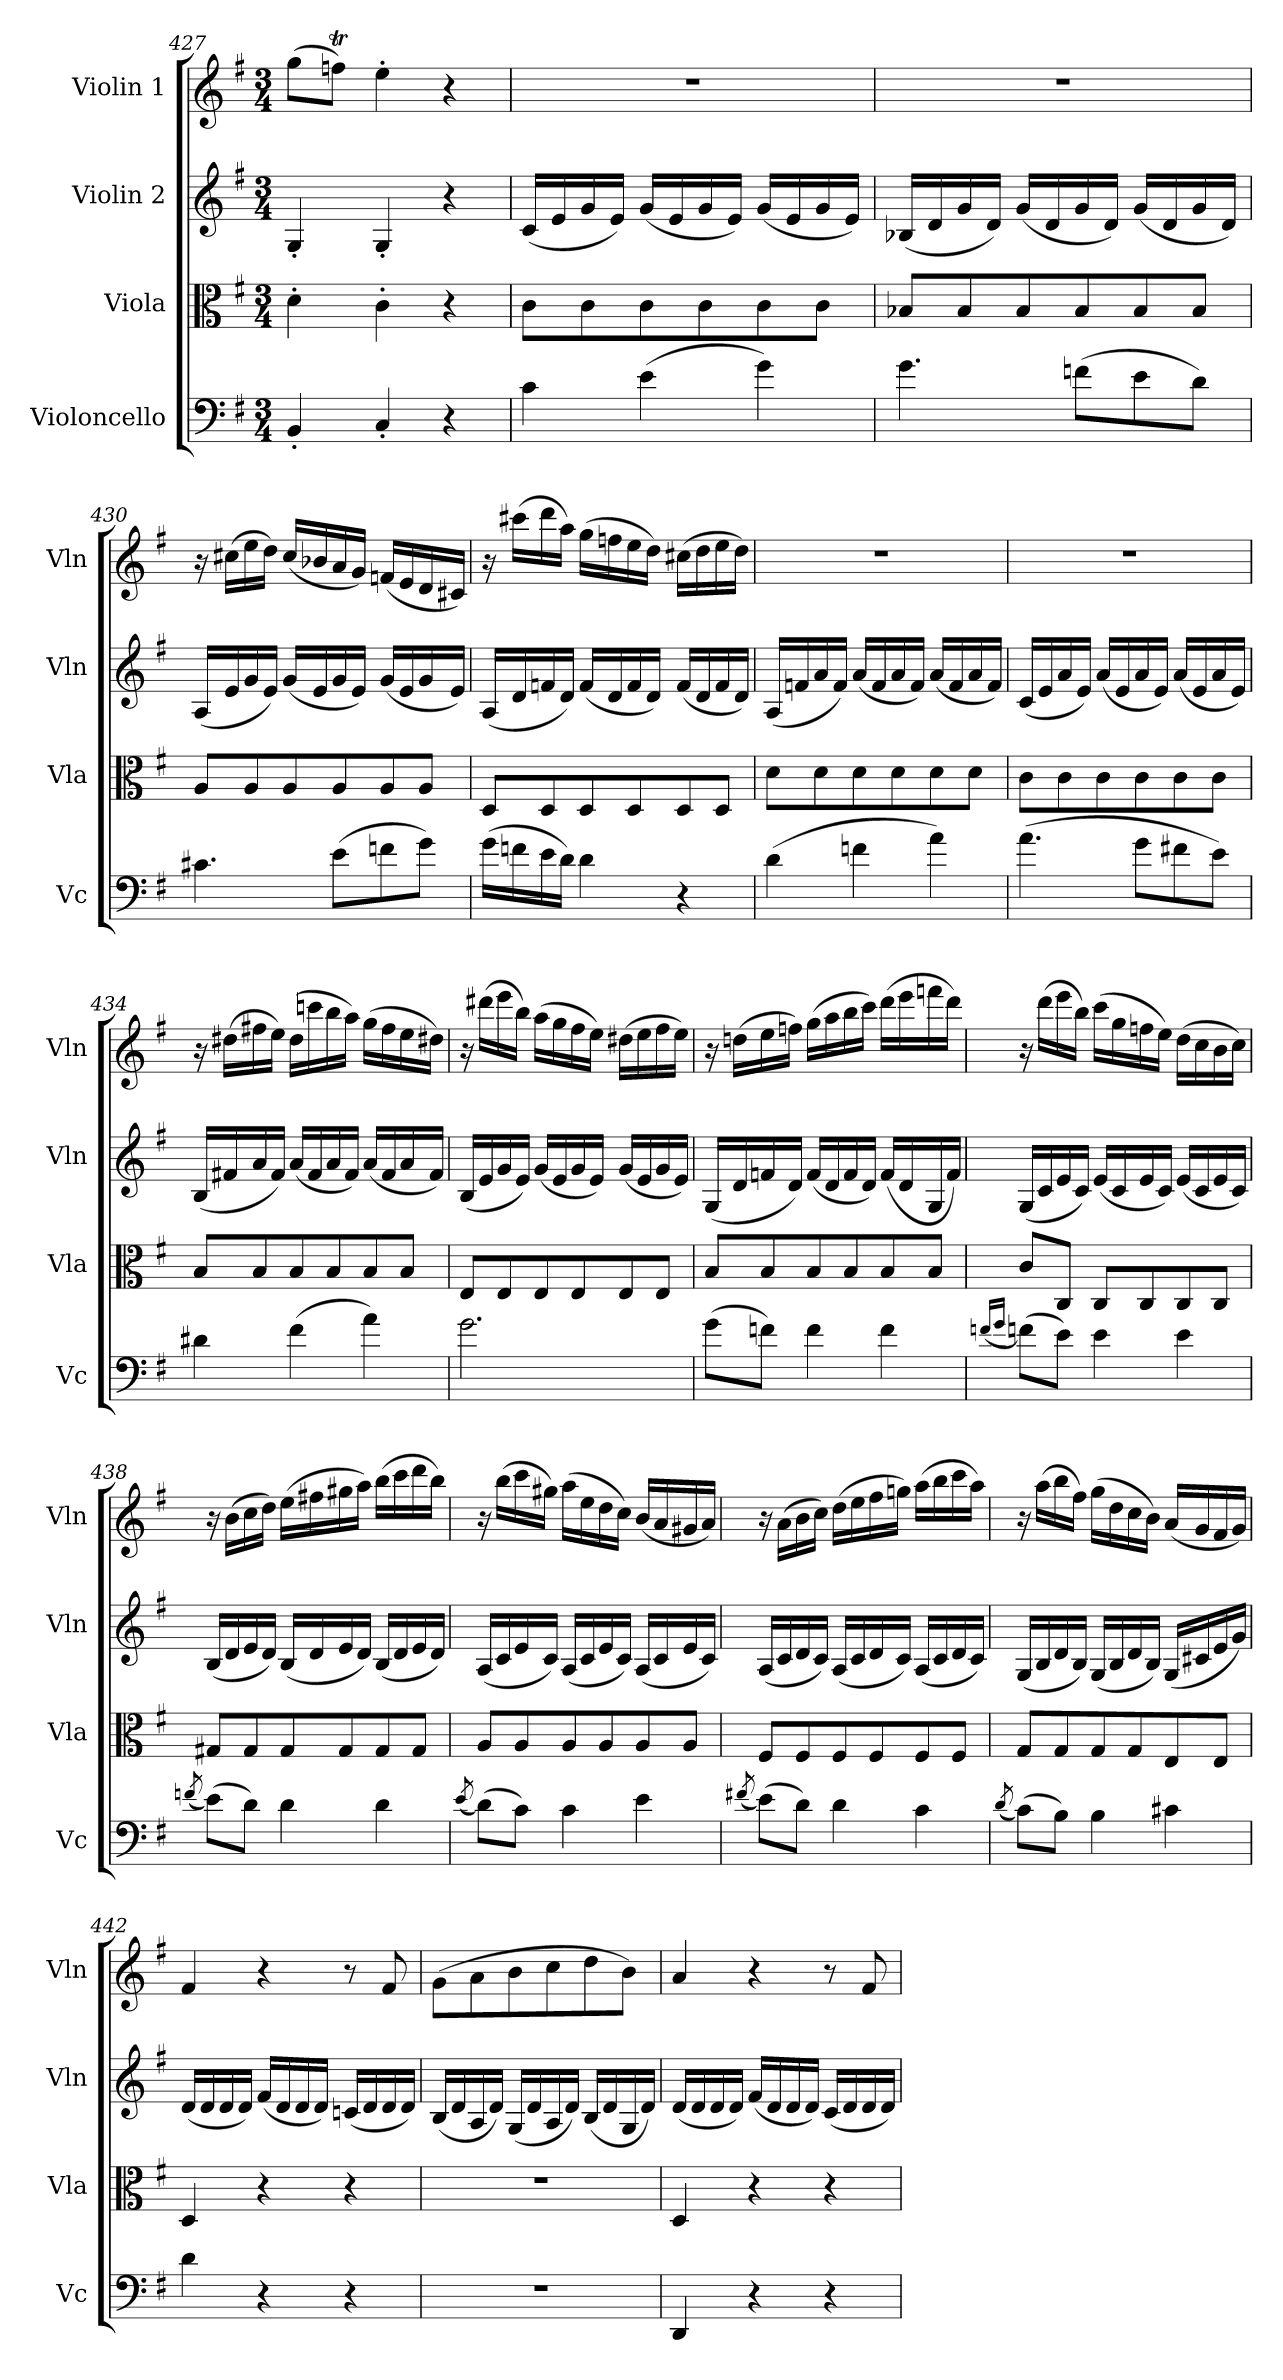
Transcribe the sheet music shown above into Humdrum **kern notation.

**kern	**kern	**kern	**kern
*part4	*part3	*part2	*part1
*staff4	*staff3	*staff2	*staff1
*I"Violoncello	*I"Viola	*I"Violin 2	*I"Violin 1
*I'Vc	*I'Vla	*I'Vln	*I'Vln
!!LO:LB:g=z
*clefF4	*clefC3	*clefG2	*clefG2
*k[f#]	*k[f#]	*k[f#]	*k[f#]
*M3/4	*M3/4	*M3/4	*M3/4
=427	=427	=427	=427
4BB'/	4d'\	4G'/	(>8gg\L
.	.	.	8ffnT\J)
4C'/	4c'\	4G'/	4ee'\
4r	4r	4r	4r
=428	=428	=428	=428
4c\	8c\L	(<16c/LL	2.r
.	.	16e/	.
.	8c\	16g/	.
.	.	16e/JJ)	.
(>4e\	8c\	(<16g/LL	.
.	.	16e/	.
.	8c\	16g/	.
.	.	16e/JJ)	.
4g\)	8c\	(<16g/LL	.
.	.	16e/	.
.	8c\J	16g/	.
.	.	16e/JJ)	.
=429	=429	=429	=429
4.g\	8B-X/L	(<16B-X/LL	2.r
.	.	16d/	.
.	8B-/	16g/	.
.	.	16d/JJ)	.
.	8B-/	(<16g/LL	.
.	.	16d/	.
(>8fn\L	8B-/	16g/	.
.	.	16d/JJ)	.
8e\	8B-/	(<16g/LL	.
.	.	16d/	.
8d\J)	8B-/J	16g/	.
.	.	16d/JJ)	.
=430	=430	=430	=430
4.c#X\	8A/L	(<16A/LL	16r
.	.	16e/	(>16cc#X\LL
.	8A/	16g/	16ee\
.	.	16e/JJ)	16dd\JJ)
.	8A/	(<16g/LL	(<16cc#/LL
.	.	16e/	16b-X/
(>8e\L	8A/	16g/	16a/
.	.	16e/JJ)	16g/JJ)
8fn\	8A/	(<16g/LL	(<16fn/LL
.	.	16e/	16e/
8g\J)	8A/J	16g/	16d/
.	.	16e/JJ)	16c#X/JJ)
!!LO:PB:g=z
=431	=431	=431	=431
(>16g\LL	8D/L	(<16A/LL	16r
16fn\	.	16d/	(>16ccc#X\LL
16e\	8D/	16fn/	16ddd\
16d\JJ)	.	16d/JJ)	16aa\JJ)
4d\	8D/	(<16f/LL	(>16gg\LL
.	.	16d/	16ffn\
.	8D/	16f/	16ee\
.	.	16d/JJ)	16dd\JJ)
4r	8D/	(<16f/LL	(>16cc#X\LL
.	.	16d/	16dd\
.	8D/J	16f/	16ee\
.	.	16d/JJ)	16dd\JJ)
=432	=432	=432	=432
(>4d\	8d\L	(<16A/LL	2.r
.	.	16fn/	.
.	8d\	16a/	.
.	.	16f/JJ)	.
4fn\	8d\	(<16a/LL	.
.	.	16f/	.
.	8d\	16a/	.
.	.	16f/JJ)	.
4a\)	8d\	(<16a/LL	.
.	.	16f/	.
.	8d\J	16a/	.
.	.	16f/JJ)	.
=433	=433	=433	=433
(>4.a\	8c\L	(<16c/LL	2.r
.	.	16e/	.
.	8c\	16a/	.
.	.	16e/JJ)	.
.	8c\	(<16a/LL	.
.	.	16e/	.
8g\L	8c\	16a/	.
.	.	16e/JJ)	.
8f#X\	8c\	(<16a/LL	.
.	.	16e/	.
8e\J)	8c\J	16a/	.
.	.	16e/JJ)	.
!!LO:LB:g=z
=434	=434	=434	=434
4d#X\	8B/L	(<16B/LL	16r
.	.	16f#X/	(>16dd#X\LL
.	8B/	16a/	16ff#X\
.	.	16f#/JJ)	16ee\JJ)
(>4f#\	8B/	(<16a/LL	(>16dd#\LL
.	.	16f#/	16cccn\
.	8B/	16a/	16bb\
.	.	16f#/JJ)	16aa\JJ)
4a\)	8B/	(<16a/LL	(>16gg\LL
.	.	16f#/	16ff#\
.	8B/J	16a/	16ee\
.	.	16f#/JJ)	16dd#X\JJ)
=435	=435	=435	=435
2.g\	8E/L	(<16B/LL	16r
.	.	16e/	(>16ddd#X\LL
.	8E/	16g/	16eee\
.	.	16e/JJ)	16bb\JJ)
.	8E/	(<16g/LL	(>16aa\LL
.	.	16e/	16gg\
.	8E/	16g/	16ff#\
.	.	16e/JJ)	16ee\JJ)
.	8E/	(<16g/LL	(>16dd#X\LL
.	.	16e/	16ee\
.	8E/J	16g/	16ff#\
.	.	16e/JJ)	16ee\JJ)
=436	=436	=436	=436
(>8g\L	8B/L	(<16G/LL	16r
.	.	16d/	(>16ddn\LL
8fn\J)	8B/	16fn/	16ee\
.	.	16d/JJ)	16ffn\JJ)
4f\	8B/	(<16f/LL	(>16gg\LL
.	.	16d/	16aa\
.	8B/	16f/	16bb\
.	.	16d/JJ)	16ccc\JJ)
4f\	8B/	(<16f/LL	(>16ddd\LL
.	.	16d/	16eee\
.	8B/J	16G/	16fffn\
.	.	16f/JJ)	16ddd\JJ)
!!LO:LB:g=z
=437	=437	=437	=437
(<16qfn/LL	.	.	.
16qg/JJ	.	.	.
(>8f\L)	8c/L	(<16G/LL	16r
.	.	16c/	(>16ddd\LL
8e\J)	8C/J	16e/	16eee\
.	.	16c/JJ)	16bb\JJ)
4e\	8C/L	(<16e/LL	(>16ccc\LL
.	.	16c/	16gg\
.	8C/	16e/	16ffn\
.	.	16c/JJ)	16ee\JJ)
4e\	8C/	(<16e/LL	(>16dd\LL
.	.	16c/	16cc\
.	8C/J	16e/	16b\
.	.	16c/JJ)	16cc\JJ)
=438	=438	=438	=438
(<8qfn/	.	.	.
(>8e\L)	8G#X/L	(<16B/LL	16r
.	.	16d/	(>16b\LL
8d\J)	8G#/	16e/	16cc\
.	.	16d/JJ)	16dd\JJ)
4d\	8G#/	(<16B/LL	(>16ee\LL
.	.	16d/	16ff#X\
.	8G#/	16e/	16gg#X\
.	.	16d/JJ)	16aa\JJ)
4d\	8G#/	(<16B/LL	(>16bb\LL
.	.	16d/	16ccc\
.	8G#/J	16e/	16ddd\
.	.	16d/JJ)	16bb\JJ)
=439	=439	=439	=439
(<8qe/	.	.	.
(>8d\L)	8A/L	(<16A/LL	16r
.	.	16c/	(>16bb\LL
8c\J)	8A/	16e/	16ccc\
.	.	16c/JJ)	16gg#X\JJ)
4c\	8A/	(<16A/LL	(>16aa\LL
.	.	16c/	16ee\
.	8A/	16e/	16dd\
.	.	16c/JJ)	16cc\JJ)
4e\	8A/	(<16A/LL	(<16b/LL
.	.	16c/	16a/
.	8A/J	16e/	16g#X/
.	.	16c/JJ)	16a/JJ)
!!LO:LB:g=z
=440	=440	=440	=440
(<8qf#X/	.	.	.
(>8e\L)	8F#/L	(<16A/LL	16r
.	.	16c/	(>16a\LL
8d\J)	8F#/	16d/	16b\
.	.	16c/JJ)	16cc\JJ)
4d\	8F#/	(<16A/LL	(>16dd\LL
.	.	16c/	16ee\
.	8F#/	16d/	16ff#\
.	.	16c/JJ)	16ggn\JJ)
4c\	8F#/	(<16A/LL	(>16aa\LL
.	.	16c/	16bb\
.	8F#/J	16d/	16ccc\
.	.	16c/JJ)	16aa\JJ)
=441	=441	=441	=441
(<8qd/	.	.	.
(>8c\L)	8G/L	(<16G/LL	16r
.	.	16B/	(>16aa\LL
8B\J)	8G/	16d/	16bb\
.	.	16B/JJ)	16ff#\JJ)
4B\	8G/	(<16G/LL	(>16gg\LL
.	.	16B/	16dd\
.	8G/	16d/	16cc\
.	.	16B/JJ)	16b\JJ)
4c#X\	8E/	(<16G/LL	(<16a/LL
.	.	16c#X/	16g/
.	8E/J	16e/	16f#/
.	.	16g/JJ)	16g/JJ)
=442	=442	=442	=442
4d\	4D/	(<16d/LL	4f#/
.	.	16d/	.
.	.	16d/	.
.	.	16d/JJ)	.
4r	4r	(<16f#/LL	4r
.	.	16d/	.
.	.	16d/	.
.	.	16d/JJ)	.
4r	4r	(<16cn/LL	8r
.	.	16d/	.
.	.	16d/	8f#/
.	.	16d/JJ)	.
!!LO:LB:g=z
=443	=443	=443	=443
2.r	2.r	(<16B/LL	(>8g\L
.	.	16d/	.
.	.	16A/	8a\
.	.	16d/JJ)	.
.	.	(<16G/LL	8b\
.	.	16d/	.
.	.	16A/	8cc\
.	.	16d/JJ)	.
.	.	(<16B/LL	8dd\
.	.	16d/	.
.	.	16G/	8b\J)
.	.	16d/JJ)	.
=444	=444	=444	=444
4DD/	4D/	(<16d/LL	4a/
.	.	16d/	.
.	.	16d/	.
.	.	16d/JJ)	.
4r	4r	(<16f#/LL	4r
.	.	16d/	.
.	.	16d/	.
.	.	16d/JJ)	.
4r	4r	(<16c/LL	8r
.	.	16d/	.
.	.	16d/	8f#/
.	.	16d/JJ)	.
=	=	=	=
*-	*-	*-	*-
